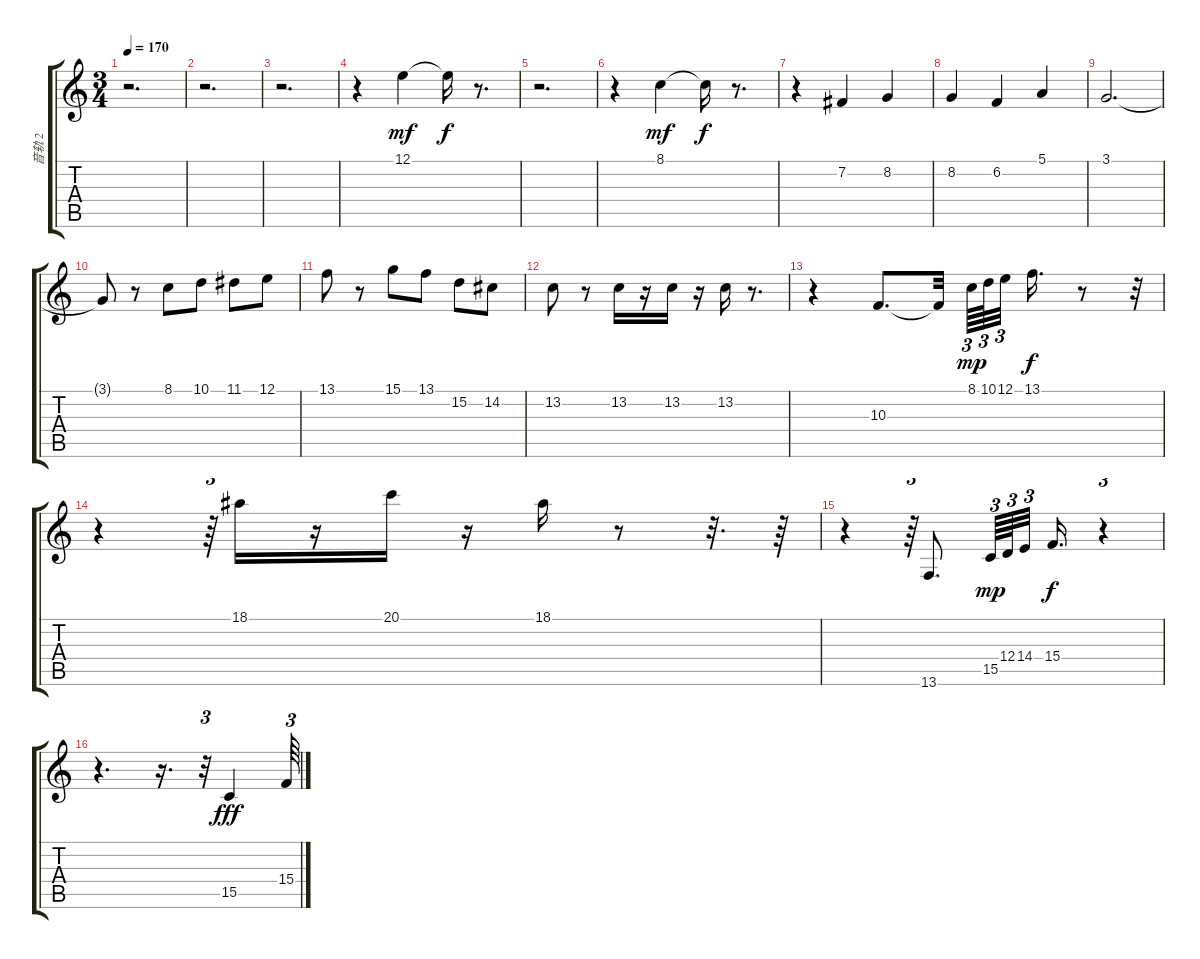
\track ("音轨 2" "音轨 2") {instrument stringensemble1}
\staff {score tabs}
\tuning (E4 B3 G3 D3 A2 E2) {hide}
\ts (3 4)
\tempo 170
\clef g2
\ks c
r.2{d dy ff} |
r.2{d} |
r.2{d} |
r.4 12.1.4{dy mf} 12.1{t}.16{dy f} r.8{d} |
r.2{d} |
r.4 8.1.4{dy mf} 8.1{t}.16{dy f} r.8{d} |
r.4 7.2.4 8.2.4 |
8.2.4 6.2.4 5.1.4 |
3.1.2{d} |
3.1{t}.8 r.8 8.1.8 10.1.8 11.1.8 12.1.8 |
13.1.8 r.8 15.1.8 13.1.8 15.2.8 14.2.8 |
13.2.8 r.8 13.2.16 r.16 13.2.16 r.16 13.2.16 r.8{d} |
r.4 10.3.8{d} 10.3{t}.32 8.1.64{tu (3 2) dy mp} 10.1.64{tu (3 2)} 12.1.32{tu (3 2)} 13.1.16{d dy f} r.8 r.32{tu (3 2)} |
r.4 r.64{tu (3 2)} 18.1.16 r.16 20.1.16 r.16 18.1.16 r.8 r.32{d} r.64 |
r.4 r.64{tu (3 2)} 13.6.8{d} 15.5.64{tu (3 2) dy mp} 12.4.64{tu (3 2)} 14.4.32{tu (3 2)} 15.4.16{d dy f} r.4{tu (3 2)} |
r.4{d} r.16{d} r.32{tu (3 2)} 15.5.4{dy fff} 15.4.64{tu (3 2)}
